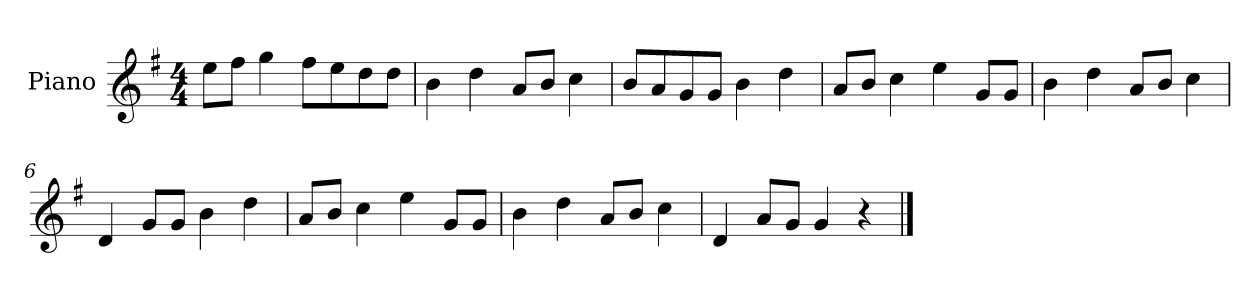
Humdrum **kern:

**kern
*part1
*staff1
*I"Piano
*I'P-no
*clefG2
*k[f#]
*M4/4
*MM90
=1
8ee\L
8ff#\J
4gg\
8ff#\L
8ee\
8dd\
8dd\J
=2
4b\
4dd\
8a/L
8b/J
4cc\
=3
8b/L
8a/
8g/
8g/J
4b\
4dd\
=4
8a/L
8b/J
4cc\
4ee\
8g/L
8g/J
=5
4b\
4dd\
8a/L
8b/J
4cc\
=6
4d/
8g/L
8g/J
4b\
4dd\
!!LO:LB:g=z
=7
8a/L
8b/J
4cc\
4ee\
8g/L
8g/J
=8
4b\
4dd\
8a/L
8b/J
4cc\
=9
4d/
8a/L
8g/J
4g/
4r
==
*-
